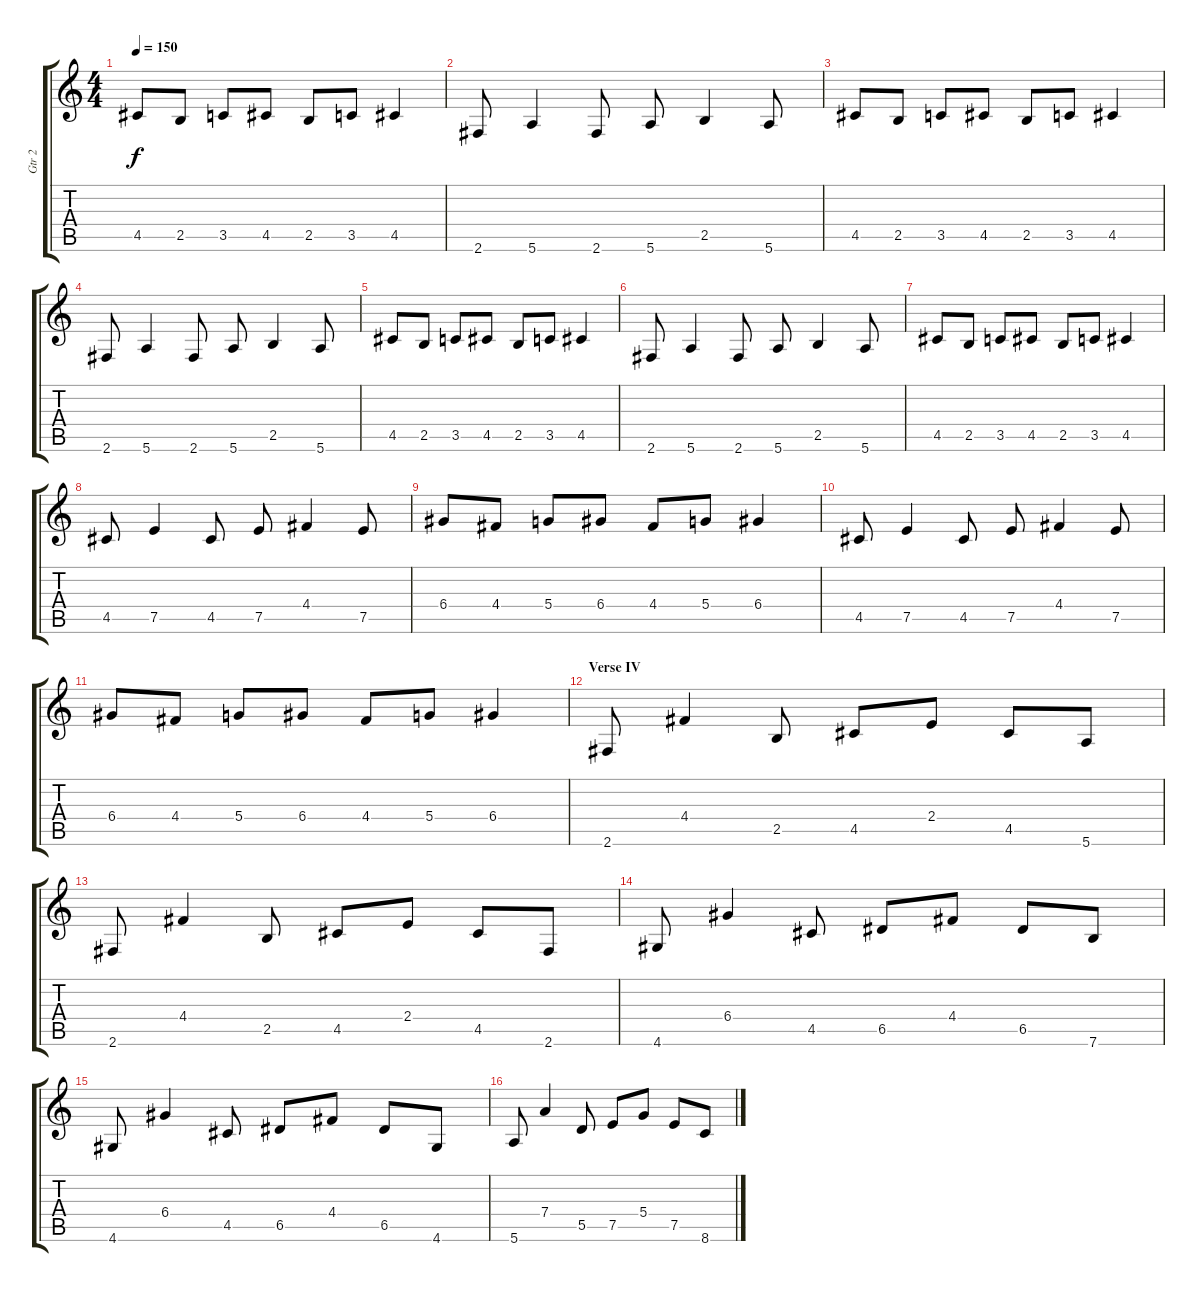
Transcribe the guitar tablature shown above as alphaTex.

\track ("Gtr 2" "Gtr 2") {instrument distortionguitar}
\staff {score tabs}
\tuning (E4 B3 G3 D3 A2 E2) {hide}
\ts (4 4)
\tempo 150
\clef g2
\ks c
4.5.8{dy f} 2.5.8 3.5.8 4.5.8 2.5.8 3.5.8 4.5.4 |
2.6.8 5.6.4 2.6.8 5.6.8 2.5.4 5.6.8 |
4.5.8 2.5.8 3.5.8 4.5.8 2.5.8 3.5.8 4.5.4 |
2.6.8 5.6.4 2.6.8 5.6.8 2.5.4 5.6.8 |
4.5.8 2.5.8 3.5.8 4.5.8 2.5.8 3.5.8 4.5.4 |
2.6.8 5.6.4 2.6.8 5.6.8 2.5.4 5.6.8 |
4.5.8 2.5.8 3.5.8 4.5.8 2.5.8 3.5.8 4.5.4 |
4.5.8 7.5.4 4.5.8 7.5.8 4.4.4 7.5.8 |
6.4.8 4.4.8 5.4.8 6.4.8 4.4.8 5.4.8 6.4.4 |
4.5.8 7.5.4 4.5.8 7.5.8 4.4.4 7.5.8 |
6.4.8 4.4.8 5.4.8 6.4.8 4.4.8 5.4.8 6.4.4 |
\section ("" "Verse IV")
2.6.8 4.4.4 2.5.8 4.5.8 2.4.8 4.5.8 5.6.8 |
2.6.8 4.4.4 2.5.8 4.5.8 2.4.8 4.5.8 2.6.8 |
4.6.8 6.4.4 4.5.8 6.5.8 4.4.8 6.5.8 7.6.8 |
4.6.8 6.4.4 4.5.8 6.5.8 4.4.8 6.5.8 4.6.8 |
5.6.8 7.4.4 5.5.8 7.5.8 5.4.8 7.5.8 8.6.8
